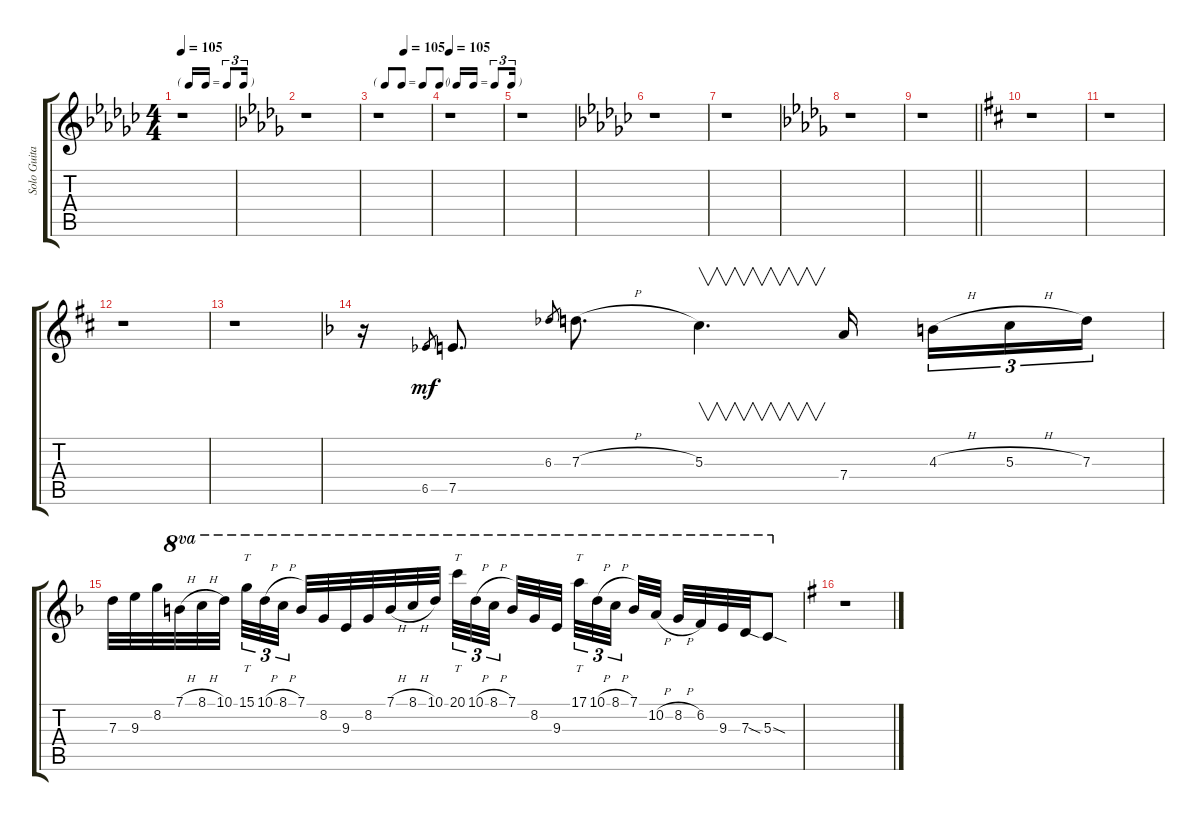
\track ("Solo Guitar ( Greg Howe )" "Solo Guita") {instrument overdrivenguitar}
\staff {score tabs}
\tuning (E4 B3 G3 D3 A2 E2) {hide}
\ts (4 4)
\tf triplet16th
\tempo 105
\clef g2
\ks gb
r.1{dy mf} |
\ks db
r.1 |
\tf none
\tempo (105 0.5)
r.1 |
\tf triplet16th
\tempo 105
r.1 |
r.1 |
\ks gb
r.1 |
r.1 |
\ks db
r.1 |
\barLineRight lightlight
r.1 |
\ks d
r.1 |
r.1 |
r.1 |
r.1 |
\ks f
r.16 6.5.8{gr} 7.5.8{d} 6.3.8{gr} 7.3{h}.8{d} 5.3.4{v d} 7.4.16{beam splitsecondary} 4.3{h}.16{tu (3 2)} 5.3{h}.16{tu (3 2)} 7.3.16{tu (3 2)} |
7.3.32 9.3.32 8.2.32 7.1{h}.32{ot 8va} 8.1{h}.32{ot 8va} 10.1.32{ot 8va beam splitsecondary} 15.1.32{tt tu (3 2) ot 8va} 10.1{h}.32{tu (3 2) ot 8va} 8.1{h}.32{tu (3 2) ot 8va} 7.1.32{ot 8va} 8.2.32{ot 8va} 9.3.32{ot 8va} 8.2.32{ot 8va} 7.1{h}.32{ot 8va} 8.1{h}.32{ot 8va} 10.1.32{ot 8va beam splitsecondary} 20.1.32{tt tu (3 2) ot 8va} 10.1{h}.32{tu (3 2) ot 8va} 8.1{h}.32{tu (3 2) ot 8va beam splitsecondary} 7.1.32{ot 8va} 8.2.32{ot 8va} 9.3.32{ot 8va beam splitsecondary} 17.1.32{tt tu (3 2) ot 8va} 10.1{h}.32{tu (3 2) ot 8va} 8.1{h}.32{tu (3 2) ot 8va beam splitsecondary} 7.1.32{ot 8va} 10.2{h}.32{ot 8va} 8.2{h}.32{ot 8va} 6.2.32{ot 8va} 9.3.32{ot 8va} 7.3.32{ot 8va} 5.3{sia sod}.8{ot 8va} |
\ks g
r.1
